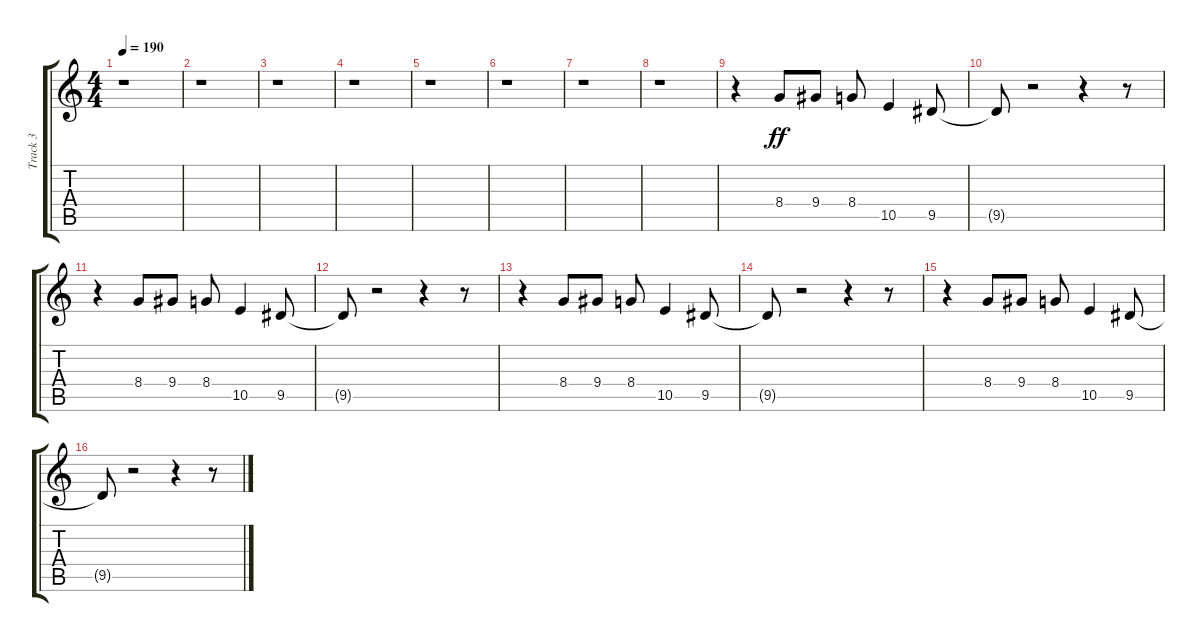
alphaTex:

\track ("Track 3" "Track 3") {instrument distortionguitar}
\staff {score tabs}
\tuning (Db4 Ab3 E3 B2 Gb2 Db2) {hide}
\ts (4 4)
\tempo 190
\clef g2
\ks c
r.1{dy ff} |
r.1 |
r.1 |
r.1 |
r.1 |
r.1 |
r.1 |
r.1 |
r.4 8.4.8 9.4.8 8.4.8 10.5.4 9.5.8 |
9.5{t}.8 r.2 r.4 r.8 |
r.4 8.4.8 9.4.8 8.4.8 10.5.4 9.5.8 |
9.5{t}.8 r.2 r.4 r.8 |
r.4 8.4.8 9.4.8 8.4.8 10.5.4 9.5.8 |
9.5{t}.8 r.2 r.4 r.8 |
r.4 8.4.8 9.4.8 8.4.8 10.5.4 9.5.8 |
9.5{t}.8 r.2 r.4 r.8
